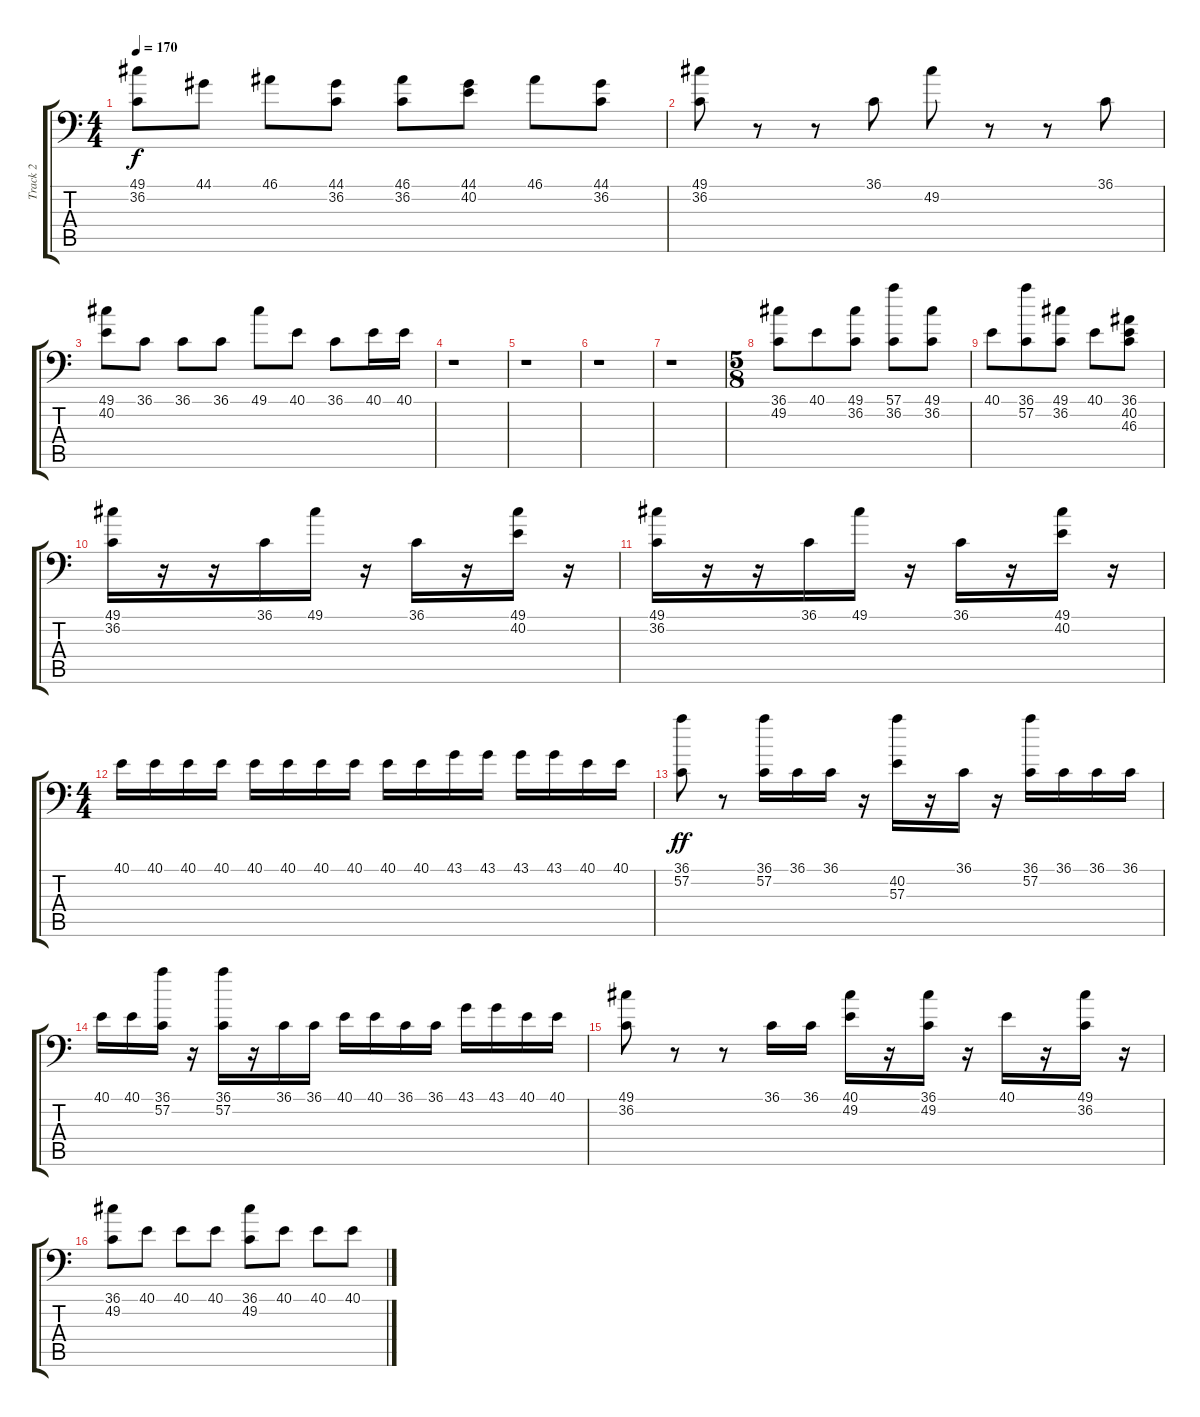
\track ("Track 2" "Track 2") {instrument acousticgrandpiano}
\staff {score tabs}
\tuning (C-1 C-1 C-1 C-1 C-1 C-1) {hide}
\ts (4 4)
\tempo 170
\clef f4
\ks c
(49.1 36.2).8{dy f} 44.1.8 46.1.8 (44.1 36.2).8 (46.1 36.2).8 (44.1 40.2).8 46.1.8 (44.1 36.2).8 |
(49.1 36.2).8 r.8 r.8 36.1.8 49.2.8 r.8 r.8 36.1.8 |
(49.1 40.2).8 36.1.8 36.1.8 36.1.8 49.1.8 40.1.8 36.1.8 40.1.16 40.1.16 |
r.1 |
r.1 |
r.1 |
r.1 |
\ts (5 8)
(36.1 49.2).8 40.1.8 (49.1 36.2).8 (57.1 36.2).8 (49.1 36.2).8 |
40.1.8 (36.1 57.2).8 (49.1 36.2).8 40.1.8 (36.1 40.2 46.3).8 |
(49.1 36.2).16 r.16 r.16 36.1.16 49.1.16 r.16 36.1.16 r.16 (49.1 40.2).16 r.16 |
(49.1 36.2).16 r.16 r.16 36.1.16 49.1.16 r.16 36.1.16 r.16 (49.1 40.2).16 r.16 |
\ts (4 4)
40.1.16 40.1.16 40.1.16 40.1.16 40.1.16 40.1.16 40.1.16 40.1.16 40.1.16 40.1.16 43.1.16 43.1.16 43.1.16 43.1.16 40.1.16 40.1.16 |
(36.1 57.2).8{dy ff} r.8 (36.1 57.2).16 36.1.16 36.1.16 r.16 (40.2 57.3).16 r.16 36.1.16 r.16 (36.1 57.2).16 36.1.16 36.1.16 36.1.16 |
40.1.16 40.1.16 (36.1 57.2).16 r.16 (36.1 57.2).16 r.16 36.1.16 36.1.16 40.1.16 40.1.16 36.1.16 36.1.16 43.1.16 43.1.16 40.1.16 40.1.16 |
(49.1 36.2).8 r.8 r.8 36.1.16 36.1.16 (40.1 49.2).16 r.16 (36.1 49.2).16 r.16 40.1.16 r.16 (49.1 36.2).16 r.16 |
(36.1 49.2).8 40.1.8 40.1.8 40.1.8 (36.1 49.2).8 40.1.8 40.1.8 40.1.8
